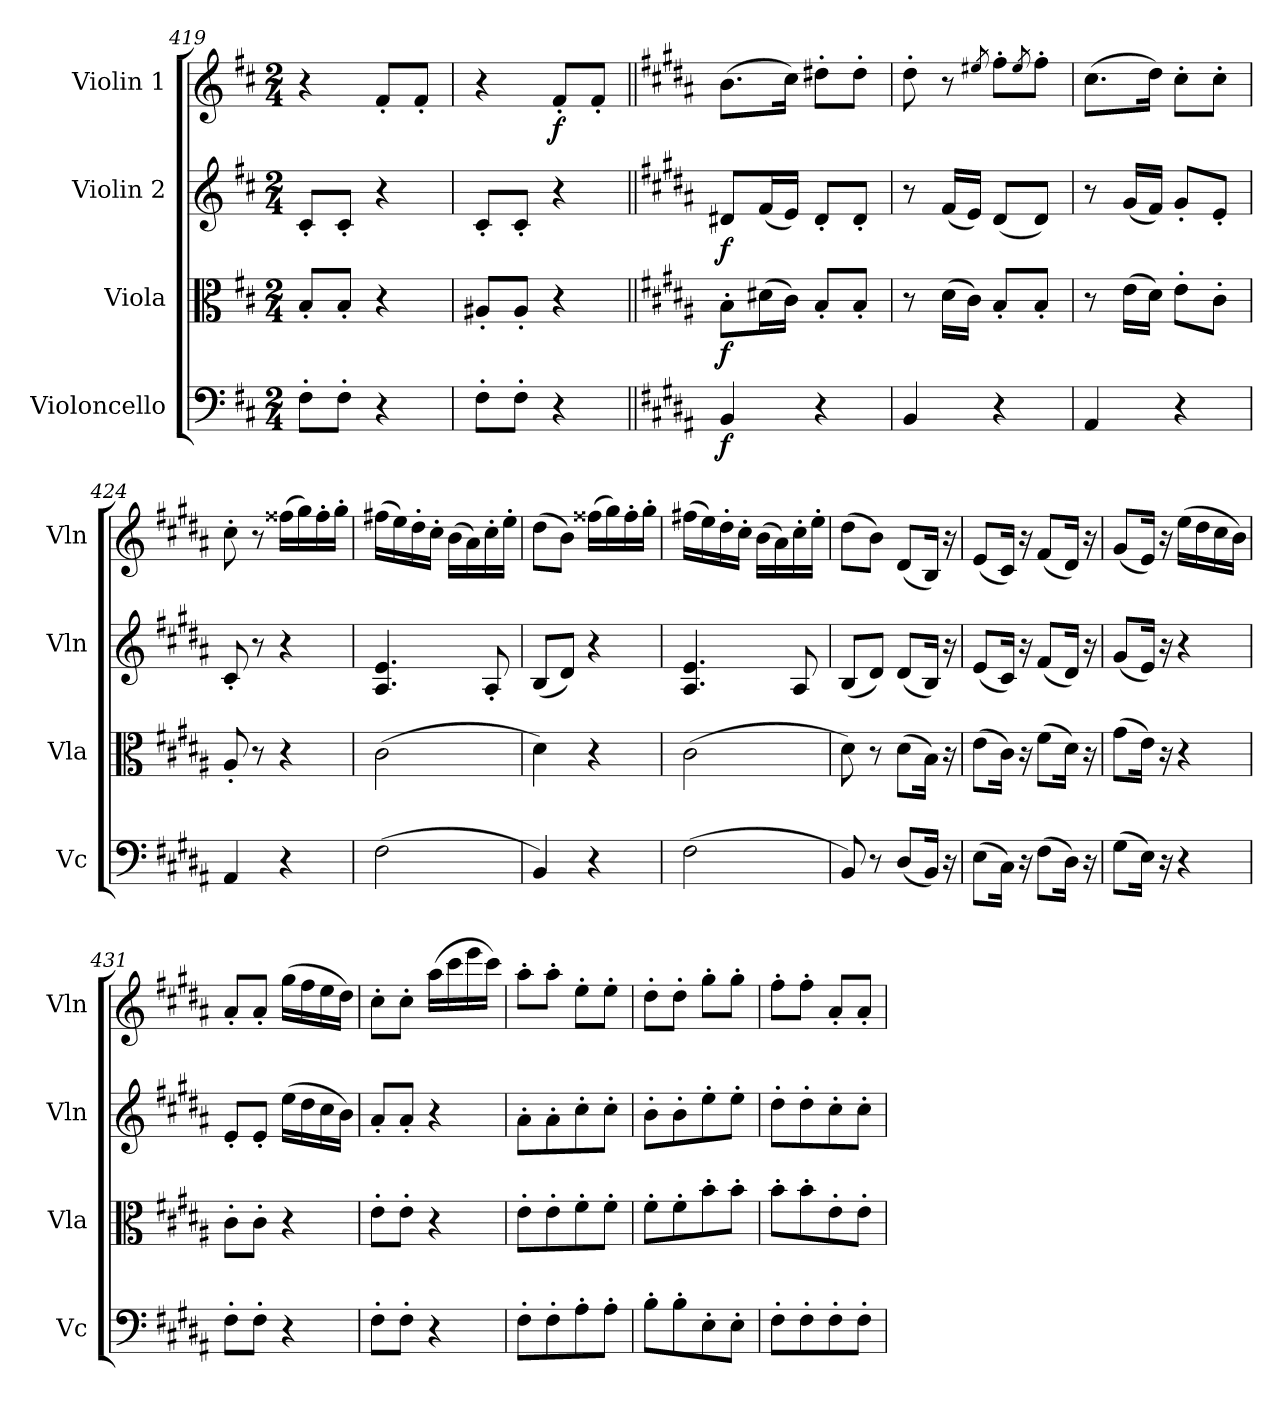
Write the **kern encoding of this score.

**kern	**dynam	**kern	**dynam	**kern	**dynam	**kern	**dynam
*part4	*part4	*part3	*part3	*part2	*part2	*part1	*part1
*staff4	*staff4	*staff3	*staff3	*staff2	*staff2	*staff1	*staff1
*I"Violoncello	*	*I"Viola	*	*I"Violin 2	*	*I"Violin 1	*
*I'Vc	*	*I'Vla	*	*I'Vln	*	*I'Vln	*
!!LO:LB:g=z
*clefF4	*	*clefC3	*	*clefG2	*	*clefG2	*
*k[f#c#]	*	*k[f#c#]	*	*k[f#c#]	*	*k[f#c#]	*
*M2/4	*	*M2/4	*	*M2/4	*	*M2/4	*
=419	=419	=419	=419	=419	=419	=419	=419
8F#'\L	.	8B'/L	.	8c#'/L	.	4r	.
8F#'\J	.	8B'/J	.	8c#'/J	.	.	.
4r	.	4r	.	4r	.	8f#'/L	.
.	.	.	.	.	.	8f#'/J	.
=420	=420	=420	=420	=420	=420	=420	=420
8F#'\L	.	8A#X'/L	.	8c#'/L	.	4r	.
8F#'\J	.	8A#'/J	.	8c#'/J	.	.	.
!	!	!	!	!	!	!	!LO:DY:b
4r	.	4r	.	4r	.	8f#'/L	f
.	.	.	.	.	.	8f#'/J	.
=421||	=421||	=421||	=421||	=421||	=421||	=421||	=421||
*k[f#c#g#d#a#]	*	*k[f#c#g#d#a#]	*	*k[f#c#g#d#a#]	*	*k[f#c#g#d#a#]	*
!	!LO:DY:b	!	!LO:DY:b	!	!LO:DY:b	!	!
4BB/	f	8B'\L	f	8d#X/L	f	(>8.b\L	.
.	.	(>16d#X\L	.	(<16f#/L	.	.	.
.	.	16c#\JJ)	.	16e/JJ)	.	16cc#\Jk)	.
4r	.	8B'/L	.	8d#'/L	.	8dd#X'\L	.
.	.	8B'/J	.	8d#'/J	.	8dd#'\J	.
=422	=422	=422	=422	=422	=422	=422	=422
4BB/	.	8r	.	8r	.	8dd#'\	.
.	.	(>16d#\LL	.	(<16f#/LL	.	8r	.
.	.	16c#\JJ)	.	16e/JJ)	.	.	.
.	.	.	.	.	.	8qee#X/	.
4r	.	8B'/L	.	(<8d#/L	.	8ff#'\L	.
.	.	.	.	.	.	8qee#/	.
.	.	8B'/J	.	8d#/J)	.	8ff#'\J	.
=423	=423	=423	=423	=423	=423	=423	=423
4AA#/	.	8r	.	8r	.	(>8.cc#\L	.
.	.	(>16e\LL	.	(<16g#/LL	.	.	.
.	.	16d#\JJ)	.	16f#/JJ)	.	16dd#\Jk)	.
4r	.	8e'\L	.	8g#'/L	.	8cc#'\L	.
.	.	8c#'\J	.	8e'/J	.	8cc#'\J	.
=424	=424	=424	=424	=424	=424	=424	=424
4AA#/	.	8A#'/	.	8c#'/	.	8cc#'\	.
.	.	8r	.	8r	.	8r	.
4r	.	4r	.	4r	.	(>16ff##X\LL	.
.	.	.	.	.	.	16gg#\)	.
.	.	.	.	.	.	16ff##'\	.
.	.	.	.	.	.	16gg#'\JJ	.
=425	=425	=425	=425	=425	=425	=425	=425
(>2F#\	.	(>2c#\	.	4.A#/ 4.e/	.	(>16ff#X\LL	.
.	.	.	.	.	.	16ee\)	.
.	.	.	.	.	.	16dd#'\	.
.	.	.	.	.	.	16cc#'\JJ	.
.	.	.	.	.	.	(>16b\LL	.
.	.	.	.	.	.	16a#\)	.
.	.	.	.	8A#'/	.	16cc#'\	.
.	.	.	.	.	.	16ee'\JJ	.
!!LO:LB:g=z
=426	=426	=426	=426	=426	=426	=426	=426
4BB/)	.	4d#\)	.	(<8B/L	.	(>8dd#\L	.
.	.	.	.	8d#/J)	.	8b\J)	.
4r	.	4r	.	4r	.	(>16ff##X\LL	.
.	.	.	.	.	.	16gg#\)	.
.	.	.	.	.	.	16ff##'\	.
.	.	.	.	.	.	16gg#'\JJ	.
=427	=427	=427	=427	=427	=427	=427	=427
(>2F#\	.	(>2c#\	.	4.A#/ 4.e/	.	(>16ff#X\LL	.
.	.	.	.	.	.	16ee\)	.
.	.	.	.	.	.	16dd#'\	.
.	.	.	.	.	.	16cc#'\JJ	.
.	.	.	.	.	.	(>16b\LL	.
.	.	.	.	.	.	16a#\)	.
.	.	.	.	8A#/	.	16cc#'\	.
.	.	.	.	.	.	16ee'\JJ	.
=428	=428	=428	=428	=428	=428	=428	=428
8BB/)	.	8d#\)	.	(<8B/L	.	(>8dd#\L	.
8r	.	8r	.	8d#/J)	.	8b\J)	.
(<8D#/L	.	(>8d#\L	.	(<8d#/L	.	(<8d#/L	.
16BB/Jk)	.	16B\Jk)	.	16B/Jk)	.	16B/Jk)	.
16r	.	16r	.	16r	.	16r	.
=429	=429	=429	=429	=429	=429	=429	=429
(>8E\L	.	(>8e\L	.	(<8e/L	.	(<8e/L	.
16C#\Jk)	.	16c#\Jk)	.	16c#/Jk)	.	16c#/Jk)	.
16r	.	16r	.	16r	.	16r	.
(>8F#\L	.	(>8f#\L	.	(<8f#/L	.	(<8f#/L	.
16D#\Jk)	.	16d#\Jk)	.	16d#/Jk)	.	16d#/Jk)	.
16r	.	16r	.	16r	.	16r	.
=430	=430	=430	=430	=430	=430	=430	=430
(>8G#\L	.	(>8g#\L	.	(<8g#/L	.	(<8g#/L	.
16E\Jk)	.	16e\Jk)	.	16e/Jk)	.	16e/Jk)	.
16r	.	16r	.	16r	.	16r	.
4r	.	4r	.	4r	.	(>16ee\LL	.
.	.	.	.	.	.	16dd#\	.
.	.	.	.	.	.	16cc#\	.
.	.	.	.	.	.	16b\JJ)	.
=431	=431	=431	=431	=431	=431	=431	=431
8F#'\L	.	8c#'\L	.	8e'/L	.	8a#'/L	.
8F#'\J	.	8c#'\J	.	8e'/J	.	8a#'/J	.
4r	.	4r	.	(>16ee\LL	.	(>16gg#\LL	.
.	.	.	.	16dd#\	.	16ff#\	.
.	.	.	.	16cc#\	.	16ee\	.
.	.	.	.	16b\JJ)	.	16dd#\JJ)	.
!!LO:PB:g=z
=432	=432	=432	=432	=432	=432	=432	=432
8F#'\L	.	8e'\L	.	8a#'/L	.	8cc#'\L	.
8F#'\J	.	8e'\J	.	8a#'/J	.	8cc#'\J	.
4r	.	4r	.	4r	.	(>16aa#\LL	.
.	.	.	.	.	.	16ccc#\	.
.	.	.	.	.	.	16eee\	.
.	.	.	.	.	.	16ccc#\JJ)	.
=433	=433	=433	=433	=433	=433	=433	=433
8F#'\L	.	8e'\L	.	8a#'\L	.	8aa#'\L	.
8F#'\	.	8e'\	.	8a#'\	.	8aa#'\J	.
8A#'\	.	8f#'\	.	8cc#'\	.	8ee'\L	.
8A#'\J	.	8f#'\J	.	8cc#'\J	.	8ee'\J	.
=434	=434	=434	=434	=434	=434	=434	=434
8B'\L	.	8f#'\L	.	8b'\L	.	8dd#'\L	.
8B'\	.	8f#'\	.	8b'\	.	8dd#'\J	.
8E'\	.	8b'\	.	8ee'\	.	8gg#'\L	.
8E'\J	.	8b'\J	.	8ee'\J	.	8gg#'\J	.
=435	=435	=435	=435	=435	=435	=435	=435
8F#'\L	.	8b'\L	.	8dd#'\L	.	8ff#'\L	.
8F#'\	.	8b'\	.	8dd#'\	.	8ff#'\J	.
8F#'\	.	8e'\	.	8cc#'\	.	8a#'/L	.
8F#'\J	.	8e'\J	.	8cc#'\J	.	8a#'/J	.
=	=	=	=	=	=	=	=
*-	*-	*-	*-	*-	*-	*-	*-
